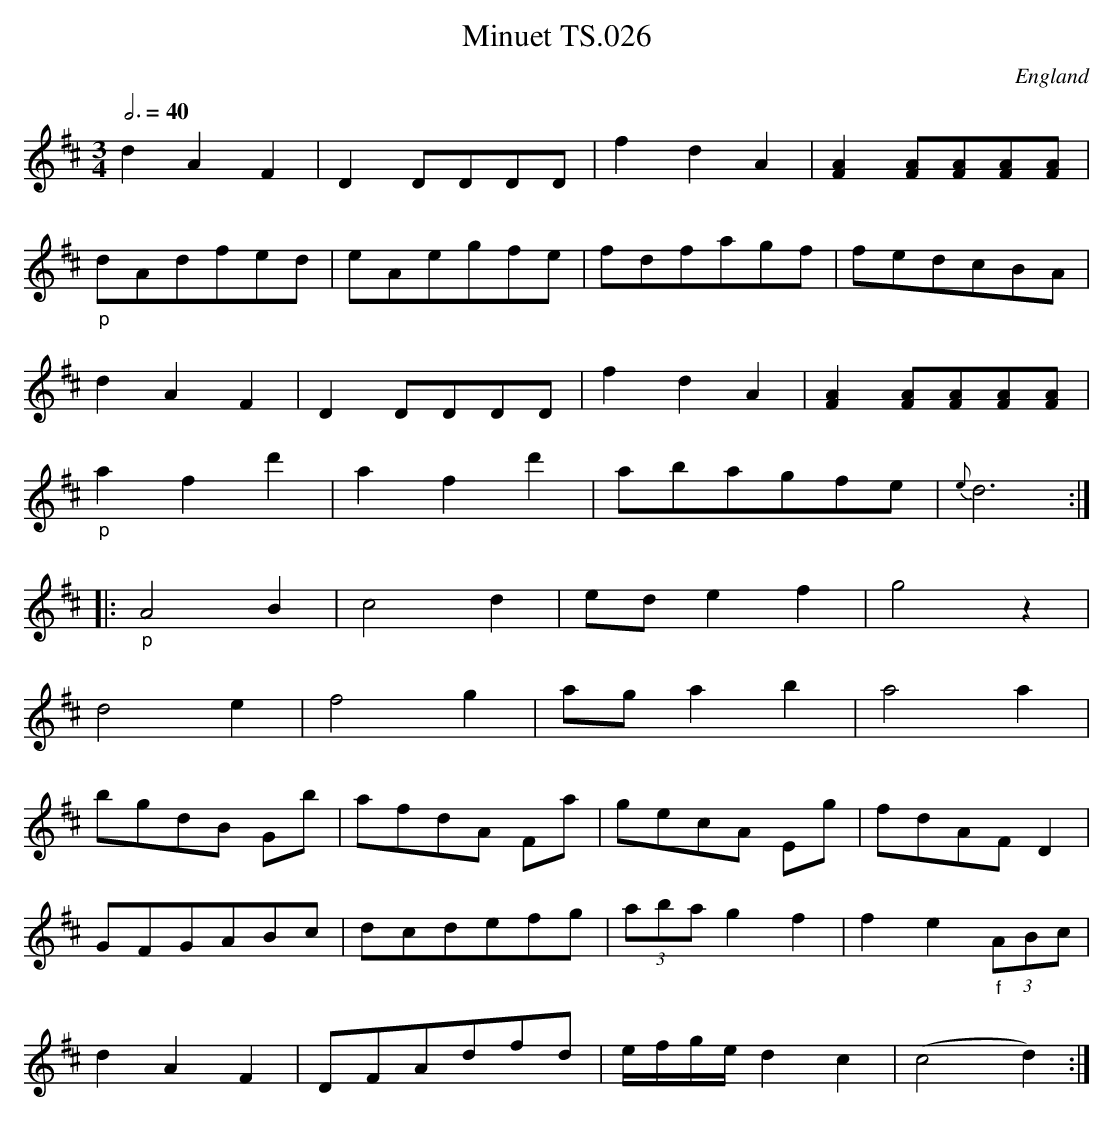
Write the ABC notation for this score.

X:1
T:Minuet TS.026
M:3/4
L:1/8
Q:3/4=40
O:England
notC:Prefixed as 'No.14' in MS
K:D major
d2A2F2|D2DDDD|f2d2A2|[A2F2][AF][AF][AF][AF]|!
"_p"dAdfed|eAegfe|fdfagf|fedcBA|!
d2A2F2|D2DDDD|f2d2A2|[A2F2][AF][AF][AF][AF]|!
"_p"a2f2d'2|a2f2d'2|abagfe|{e}d6:|!
|:"_p"A4B2|c4d2|ede2f2|g4z2|!
d4e2|f4g2|aga2b2|a4a2|!
bgdB Gb|afdA Fa|gecA Eg|fdAF D2|!
GFGABc|dcdefg|(3aba g2f2|f2e2 "_f"(3ABc|!
d2A2F2|DFAdfd|e/f/g/e/d2c2|(c4d2):|]
